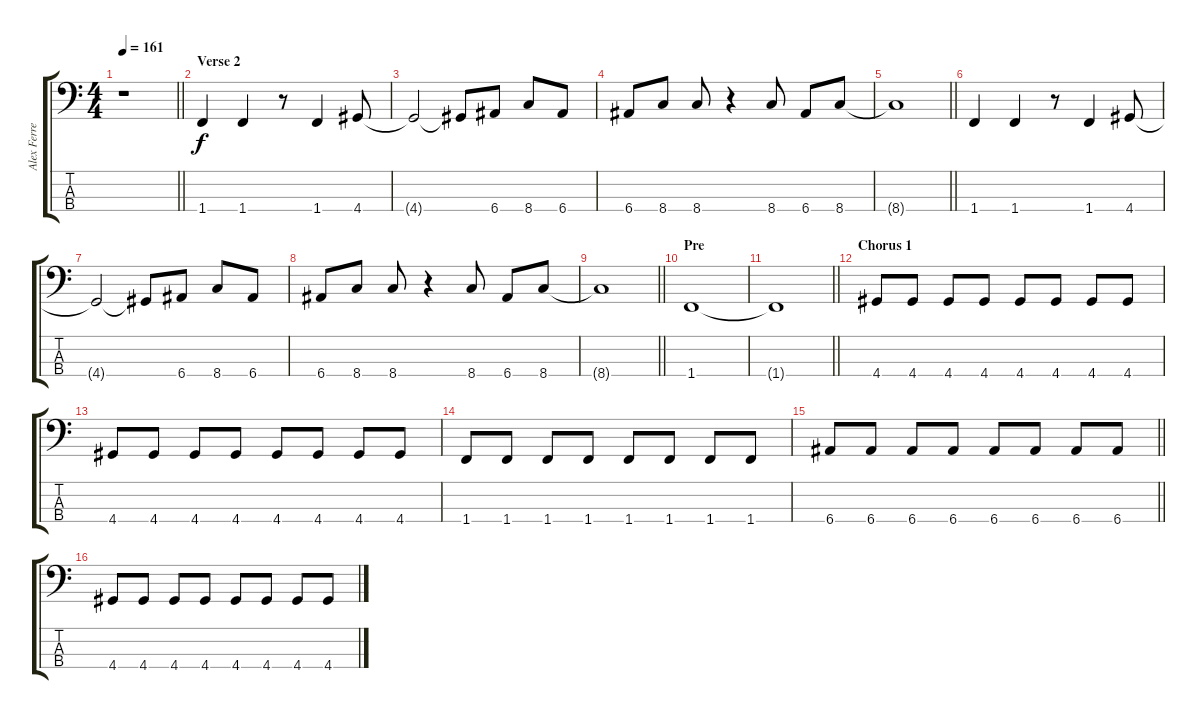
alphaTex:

\track ("Alex Ferrero" "Alex Ferre") {instrument electricbasspick}
\staff {score tabs}
\tuning (G2 D2 A1 E1) {hide}
\ts (4 4)
\tempo 161
\clef f4
\barLineRight lightlight
\ks c
r.1{dy f} |
\section ("" "Verse 2")
1.4.4 1.4.4 r.8 1.4.4 4.4.8 |
4.4{t}.2 4.4{t}.8 6.4.8 8.4.8 6.4.8 |
6.4.8 8.4.8 8.4.8 r.4 8.4.8 6.4.8 8.4.8 |
\barLineRight lightlight
8.4{t}.1 |
1.4.4 1.4.4 r.8 1.4.4 4.4.8 |
4.4{t}.2 4.4{t}.8 6.4.8 8.4.8 6.4.8 |
6.4.8 8.4.8 8.4.8 r.4 8.4.8 6.4.8 8.4.8 |
\barLineRight lightlight
8.4{t}.1 |
\section ("" "Pre")
1.4.1 |
\barLineRight lightlight
1.4{t}.1 |
\section ("" "Chorus 1")
4.4.8 4.4.8 4.4.8 4.4.8 4.4.8 4.4.8 4.4.8 4.4.8 |
4.4.8 4.4.8 4.4.8 4.4.8 4.4.8 4.4.8 4.4.8 4.4.8 |
1.4.8 1.4.8 1.4.8 1.4.8 1.4.8 1.4.8 1.4.8 1.4.8 |
\barLineRight lightlight
6.4.8 6.4.8 6.4.8 6.4.8 6.4.8 6.4.8 6.4.8 6.4.8 |
4.4.8 4.4.8 4.4.8 4.4.8 4.4.8 4.4.8 4.4.8 4.4.8
